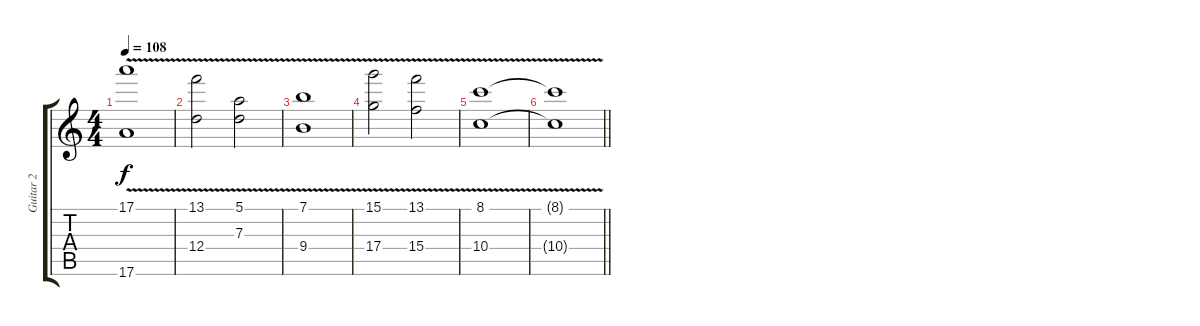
\track ("Guitar 2" "Guitar 2") {instrument acousticguitarnylon}
\staff {score tabs}
\tuning (E4 B3 G3 D3 A2 E2) {hide}
\ts (4 4)
\tempo 108
\clef g2
\ks c
(17.1 17.6{v}).1{dy f} |
(13.1 12.4{v}).2 (5.1{v} 7.3).2 |
(7.1 9.4{v}).1 |
(15.1 17.4{v}).2 (13.1 15.4{v}).2 |
(8.1{v} 10.4).1 |
\barLineRight lightlight
(8.1{t} 10.4{t}).1
